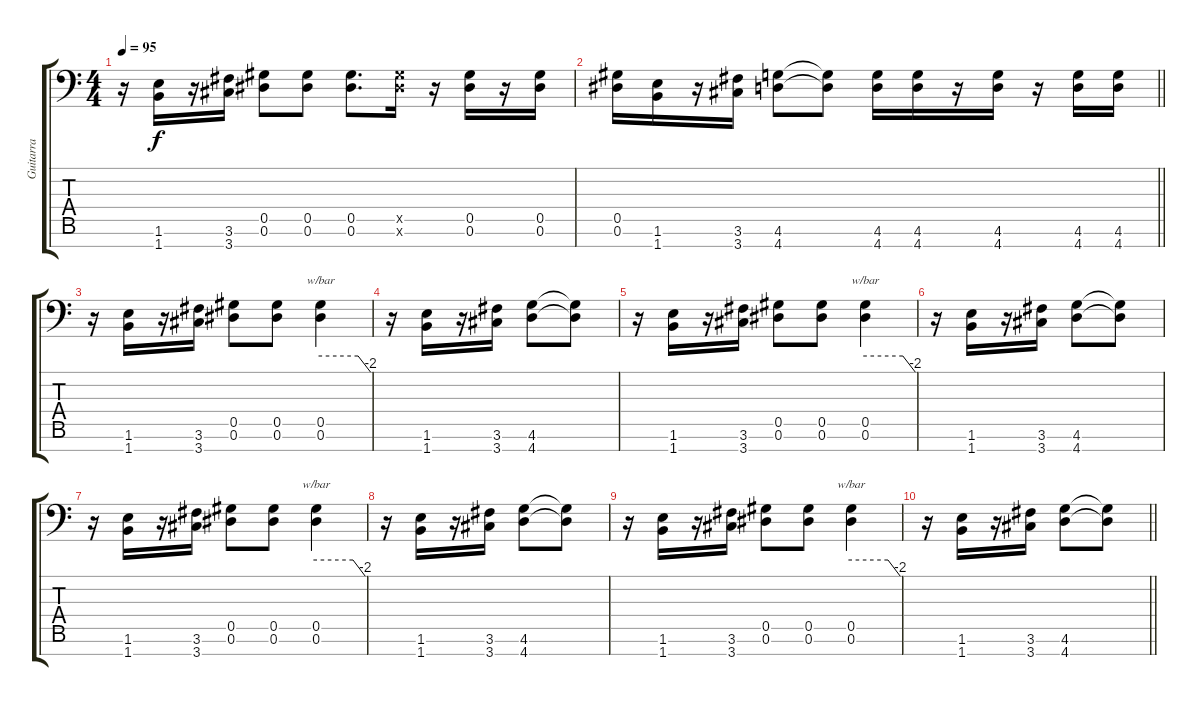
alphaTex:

\track ("Guitarra" "Guitarra") {instrument overdrivenguitar}
\staff {score tabs}
\tuning (Eb4 Bb3 Gb3 Db3 Ab2 Eb2 Bb1) {hide}
\ts (4 4)
\tempo 95
\clef f4
\ks c
r.16{dy f} (1.6 1.7).16 r.16 (3.6 3.7).16 (0.5 0.6).8 (0.5 0.6).8 (0.5 0.6).8{d} (0.5{x} 0.6{x}).16 r.16 (0.5 0.6).16 r.16 (0.5 0.6).16 |
\barLineRight lightlight
(0.5 0.6).16 (1.6 1.7).16 r.16 (3.6 3.7).16 (4.6 4.7).8 (4.6{t} 4.7{t}).8 (4.6 4.7).16 (4.6 4.7).16 r.16 (4.6 4.7).16 r.16 (4.6 4.7).16 (4.6 4.7).16 |
r.16 (1.6 1.7).16 r.16 (3.6 3.7).16 (0.5 0.6).8 (0.5 0.6).8 (0.5 0.6).4{tbe (custom default 0 0 45 0 60 -8)} |
r.16 (1.6 1.7).16 r.16 (3.6 3.7).16 (4.6 4.7).8 (4.6{t} 4.7{t}).8 |
r.16 (1.6 1.7).16 r.16 (3.6 3.7).16 (0.5 0.6).8 (0.5 0.6).8 (0.5 0.6).4{tbe (custom default 0 0 45 0 60 -8)} |
r.16 (1.6 1.7).16 r.16 (3.6 3.7).16 (4.6 4.7).8 (4.6{t} 4.7{t}).8 |
r.16 (1.6 1.7).16 r.16 (3.6 3.7).16 (0.5 0.6).8 (0.5 0.6).8 (0.5 0.6).4{tbe (custom default 0 0 45 0 60 -8)} |
r.16 (1.6 1.7).16 r.16 (3.6 3.7).16 (4.6 4.7).8 (4.6{t} 4.7{t}).8 |
r.16 (1.6 1.7).16 r.16 (3.6 3.7).16 (0.5 0.6).8 (0.5 0.6).8 (0.5 0.6).4{tbe (custom default 0 0 45 0 60 -8)} |
\barLineRight lightlight
r.16 (1.6 1.7).16 r.16 (3.6 3.7).16 (4.6 4.7).8 (4.6{t} 4.7{t}).8
